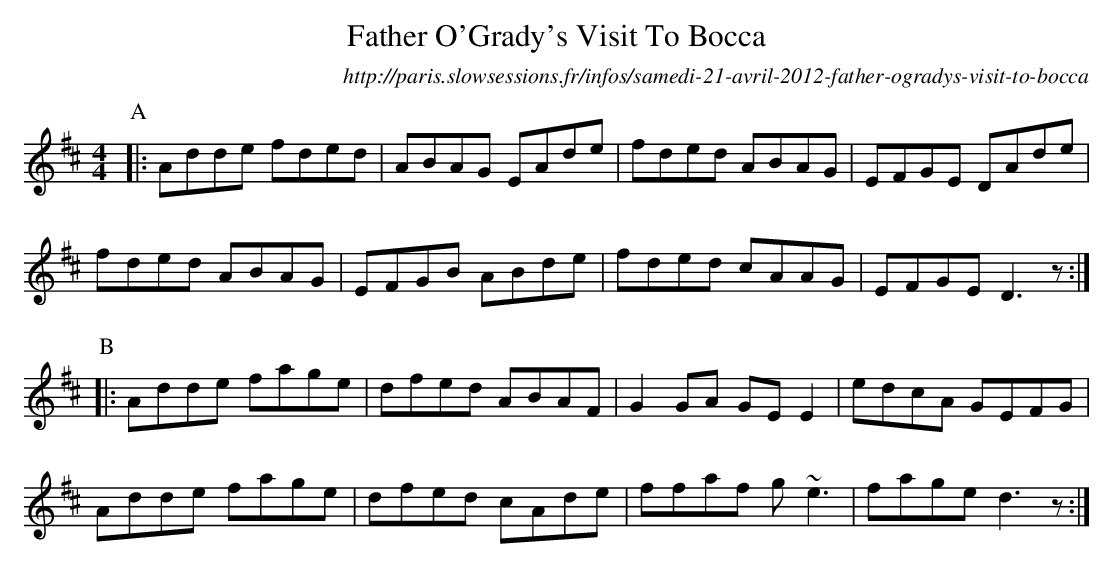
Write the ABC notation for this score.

X:1
T:Father O'Grady's Visit To Bocca
O:http://paris.slowsessions.fr/infos/samedi-21-avril-2012-father-ogradys-visit-to-bocca
M:4/4
L:1/8
K:Dmaj
P:A
|:Adde fded|ABAG EAde|fded ABAG|EFGE DAde|
  fded ABAG|EFGB ABde|fded cAAG|EFGE D3z:|
P:B
|:Adde fage|dfed ABAF|G2GA GEE2|edcA GEFG|
  Adde fage|dfed cAde|ffaf g~e3|fage d3z:|
